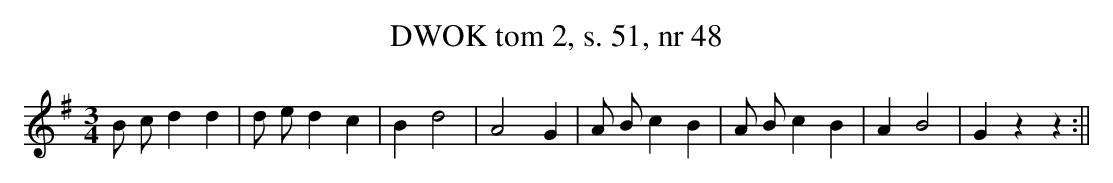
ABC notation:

X:1
T: DWOK tom 2, s. 51, nr 48
L: 1/16
M: 3/4
K: G
B2 c2 d4 d4 |\
d2 e2 d4 c4 |\
B4 d8 |\
A8 G4 |\
A2 B2 c4 B4 |\
A2 B2 c4 B4 |\
A4 B8 |\
G4 z4 z4 :||
